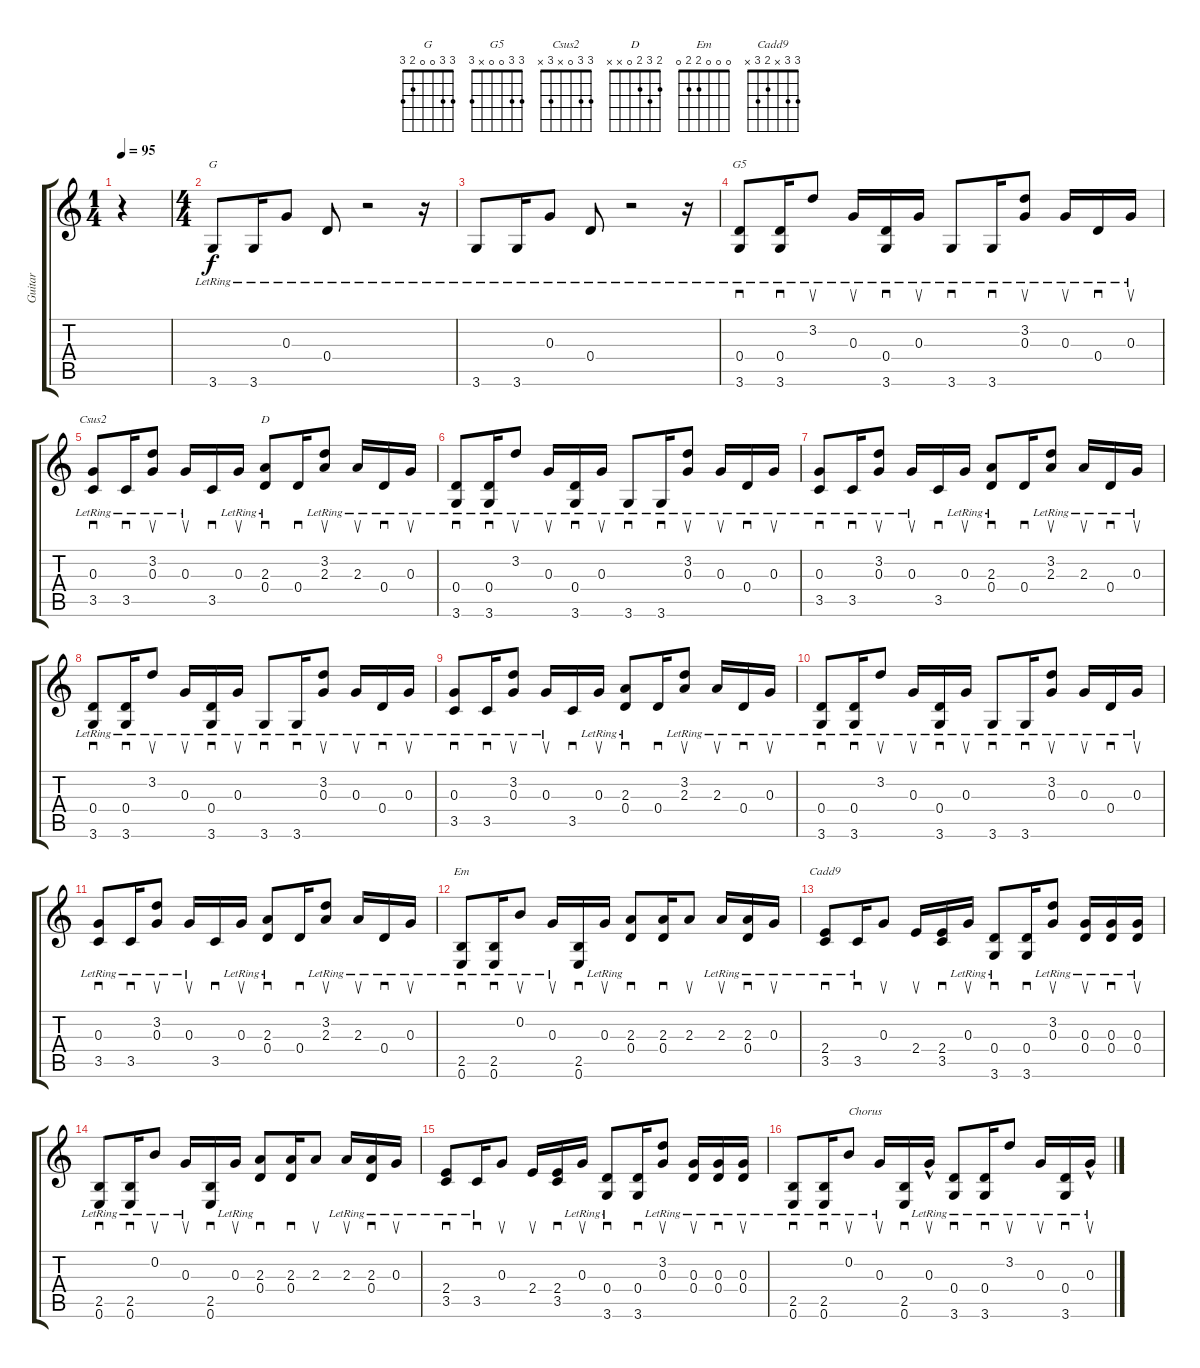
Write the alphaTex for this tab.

\track ("Guitar" "Guitar") {instrument acousticguitarsteel}
\staff {score tabs}
\tuning (E4 B3 G3 D3 A2 E2) {hide}
\chord ("G" 3 3 0 0 2 3)
\chord ("G5" 3 3 0 0 x 3)
\chord ("Csus2" 3 3 0 x 3 x)
\chord ("D" 2 3 2 0 x x)
\chord ("Em" 0 0 0 2 2 0)
\chord ("Cadd9" 3 3 x 2 3 x)
\ts (1 4)
\tempo 95
\clef g2
\ks c
r.4{dy f instrument acousticguitarsteel} |
\ts (4 4)
3.6{lr}.8{ch "G"} 3.6{lr}.16 0.3{lr}.8 0.4{lr}.8 r.2 r.16 |
3.6{lr}.8 3.6{lr}.16 0.3{lr}.8 0.4{lr}.8 r.2 r.16 |
(0.4 3.6{lr}).8{sd ch "G5"} (0.4 3.6{lr}).16{sd} 3.2{lr}.8{su} 0.3{lr}.16{su} (0.4{lr} 3.6).16{sd} 0.3{lr}.16{su} 3.6{lr}.8{sd} 3.6{lr}.16{sd} (3.2{lr} 0.3).8{su} 0.3{lr}.16{su} 0.4{lr}.16{sd} 0.3{lr}.16{su} |
(0.3 3.5{lr}).8{sd ch "Csus2"} 3.5{lr}.16{sd} (3.2{lr} 0.3).8{su} 0.3{lr}.16{su} 3.5.16{sd} 0.3{lr}.16{su} (2.3{lr} 0.4{lr}).8{sd ch "D"} 0.4.16{sd} (3.2{lr} 2.3).8{su} 2.3{lr}.16{su} 0.4{lr}.16{sd} 0.3{lr}.16{su} |
(0.4 3.6{lr}).8{sd} (0.4 3.6{lr}).16{sd} 3.2{lr}.8{su} 0.3{lr}.16{su} (0.4{lr} 3.6).16{sd} 0.3{lr}.16{su} 3.6{lr}.8{sd} 3.6{lr}.16{sd} (3.2{lr} 0.3).8{su} 0.3{lr}.16{su} 0.4{lr}.16{sd} 0.3{lr}.16{su} |
(0.3 3.5{lr}).8{sd} 3.5{lr}.16{sd} (3.2{lr} 0.3).8{su} 0.3{lr}.16{su} 3.5.16{sd} 0.3{lr}.16{su} (2.3{lr} 0.4{lr}).8{sd} 0.4.16{sd} (3.2{lr} 2.3).8{su} 2.3{lr}.16{su} 0.4{lr}.16{sd} 0.3{lr}.16{su} |
(0.4 3.6{lr}).8{sd} (0.4 3.6{lr}).16{sd} 3.2{lr}.8{su} 0.3{lr}.16{su} (0.4{lr} 3.6).16{sd} 0.3{lr}.16{su} 3.6{lr}.8{sd} 3.6{lr}.16{sd} (3.2{lr} 0.3).8{su} 0.3{lr}.16{su} 0.4{lr}.16{sd} 0.3{lr}.16{su} |
(0.3 3.5{lr}).8{sd} 3.5{lr}.16{sd} (3.2{lr} 0.3).8{su} 0.3{lr}.16{su} 3.5.16{sd} 0.3{lr}.16{su} (2.3{lr} 0.4{lr}).8{sd} 0.4.16{sd} (3.2{lr} 2.3).8{su} 2.3{lr}.16{su} 0.4{lr}.16{sd} 0.3{lr}.16{su} |
(0.4 3.6{lr}).8{sd} (0.4 3.6{lr}).16{sd} 3.2{lr}.8{su} 0.3{lr}.16{su} (0.4{lr} 3.6).16{sd} 0.3{lr}.16{su} 3.6{lr}.8{sd} 3.6{lr}.16{sd} (3.2{lr} 0.3).8{su} 0.3{lr}.16{su} 0.4{lr}.16{sd} 0.3{lr}.16{su} |
(0.3 3.5{lr}).8{sd} 3.5{lr}.16{sd} (3.2{lr} 0.3).8{su} 0.3{lr}.16{su} 3.5.16{sd} 0.3{lr}.16{su} (2.3{lr} 0.4{lr}).8{sd} 0.4.16{sd} (3.2{lr} 2.3).8{su} 2.3{lr}.16{su} 0.4{lr}.16{sd} 0.3{lr}.16{su} |
(2.5 0.6{lr}).8{sd ch "Em"} (2.5 0.6{lr}).16{sd} 0.2{lr}.8{su} 0.3{lr}.16{su} (2.5 0.6).16{sd} 0.3{lr}.16{su} (2.3 0.4).8{sd} (2.3 0.4).16{sd} 2.3.8{su} 2.3{lr}.16{su} (2.3 0.4{lr}).16{sd} 0.3{lr}.16{su} |
(2.4 3.5{lr}).8{sd ch "Cadd9"} 3.5{lr}.16{sd} 0.3.8{su} 2.4.16{su} (2.4 3.5).16{sd} 0.3{lr}.16{su} (0.4{lr} 3.6).8{sd} (0.4 3.6).16{sd} (3.2{lr} 0.3).8{su} (0.3{lr} 0.4).16{su} (0.3 0.4{lr}).16{sd} (0.3{lr} 0.4).16{su} |
(2.5 0.6{lr}).8{sd} (2.5 0.6{lr}).16{sd} 0.2{lr}.8{su} 0.3{lr}.16{su} (2.5 0.6).16{sd} 0.3{lr}.16{su} (2.3 0.4).8{sd} (2.3 0.4).16{sd} 2.3.8{su} 2.3{lr}.16{su} (2.3 0.4{lr}).16{sd} 0.3{lr}.16{su} |
(2.4 3.5{lr}).8{sd} 3.5{lr}.16{sd} 0.3.8{su} 2.4.16{su} (2.4 3.5).16{sd} 0.3{lr}.16{su} (0.4{lr} 3.6).8{sd} (0.4 3.6).16{sd} (3.2{lr} 0.3).8{su} (0.3{lr} 0.4).16{su} (0.3 0.4{lr}).16{sd} (0.3{lr} 0.4).16{su} |
(2.5 0.6{lr}).8{sd} (2.5 0.6{lr}).16{sd} 0.2{lr}.8{su txt "Chorus"} 0.3{lr}.16{su} (2.5 0.6).16{sd} 0.3{hac lr}.16{su} (0.4 3.6{lr}).8{sd} (0.4 3.6{lr}).16{sd} 3.2{lr}.8{su} 0.3{lr}.16{su} (0.4{lr} 3.6).16{sd} 0.3{hac lr}.16{su}
